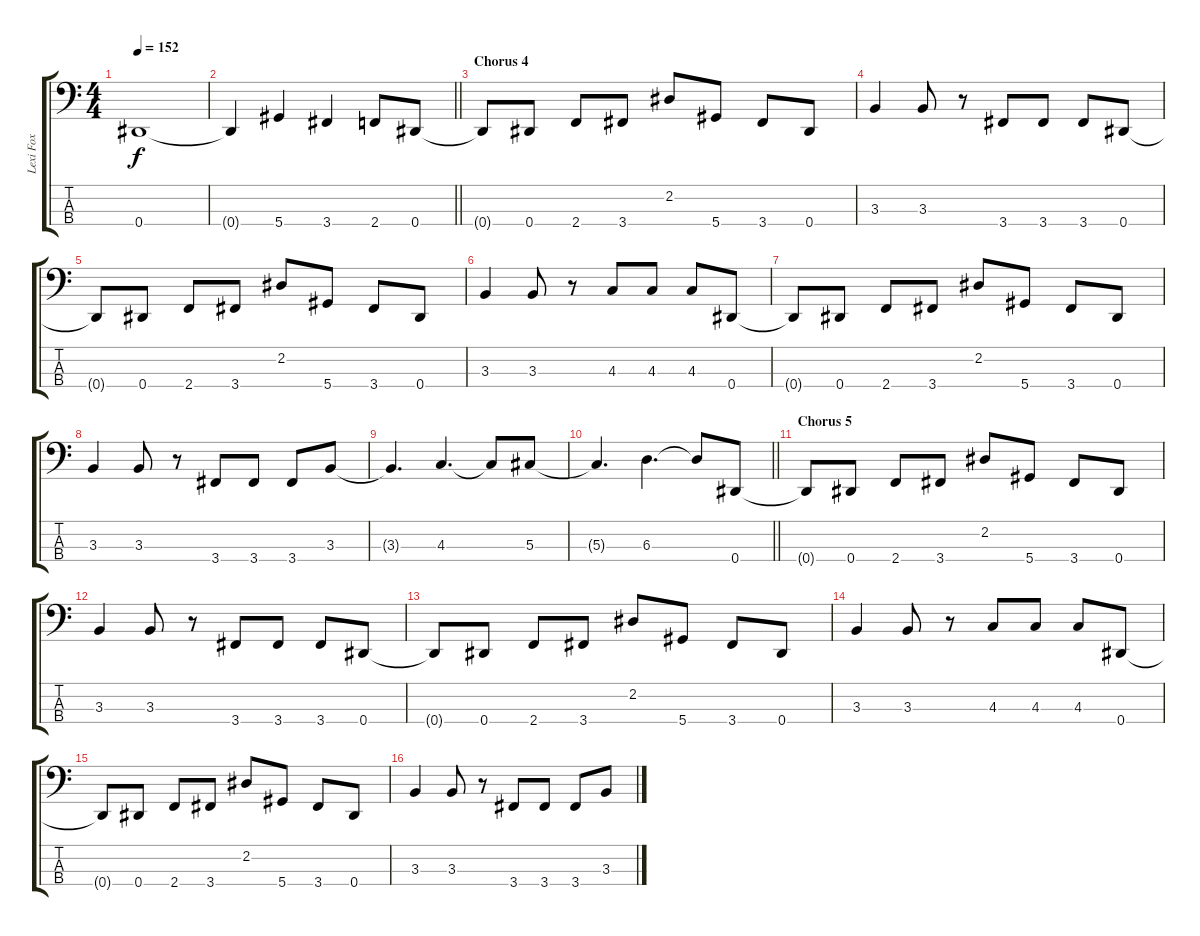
\track ("Lexi Fox" "Lexi Fox") {instrument electricbasspick}
\staff {score tabs}
\tuning (Gb2 Db2 Ab1 Eb1) {hide}
\ts (4 4)
\tempo 152
\clef f4
\ks c
0.4{t}.1{dy f} |
\barLineRight lightlight
0.4{t}.4 5.4.4 3.4.4 2.4.8 0.4.8 |
\section ("" "Chorus 4")
0.4{t}.8 0.4.8 2.4.8 3.4.8 2.2.8 5.4.8 3.4.8 0.4.8 |
3.3.4 3.3.8 r.8 3.4.8 3.4.8 3.4.8 0.4.8 |
0.4{t}.8 0.4.8 2.4.8 3.4.8 2.2.8 5.4.8 3.4.8 0.4.8 |
3.3.4 3.3.8 r.8 4.3.8 4.3.8 4.3.8 0.4.8 |
0.4{t}.8 0.4.8 2.4.8 3.4.8 2.2.8 5.4.8 3.4.8 0.4.8 |
3.3.4 3.3.8 r.8 3.4.8 3.4.8 3.4.8 3.3.8 |
3.3{t}.4{d} 4.3.4{d} 4.3{t}.8 5.3.8 |
\barLineRight lightlight
5.3{t}.4{d} 6.3.4{d} 6.3{t}.8 0.4.8 |
\section ("" "Chorus 5")
0.4{t}.8 0.4.8 2.4.8 3.4.8 2.2.8 5.4.8 3.4.8 0.4.8 |
3.3.4 3.3.8 r.8 3.4.8 3.4.8 3.4.8 0.4.8 |
0.4{t}.8 0.4.8 2.4.8 3.4.8 2.2.8 5.4.8 3.4.8 0.4.8 |
3.3.4 3.3.8 r.8 4.3.8 4.3.8 4.3.8 0.4.8 |
0.4{t}.8 0.4.8 2.4.8 3.4.8 2.2.8 5.4.8 3.4.8 0.4.8 |
3.3.4 3.3.8 r.8 3.4.8 3.4.8 3.4.8 3.3.8
